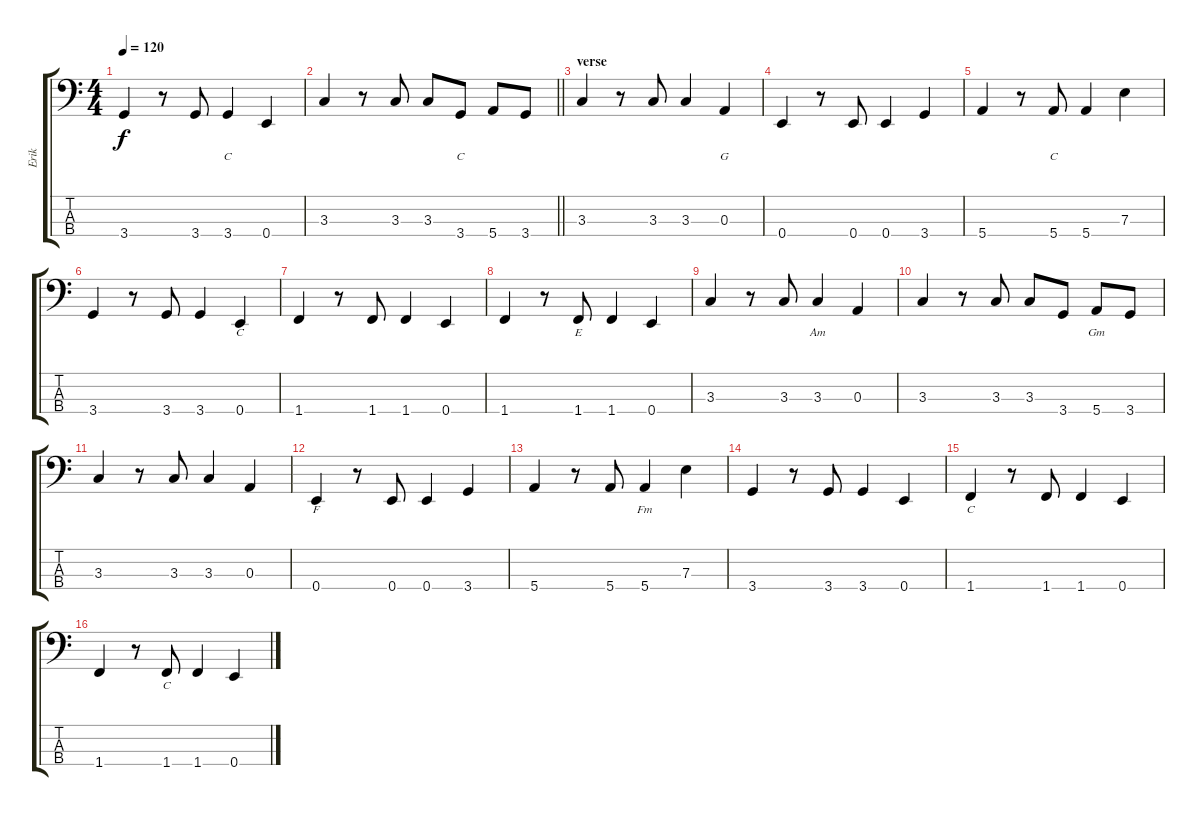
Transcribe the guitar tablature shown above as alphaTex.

\track ("Erik" "Erik") {instrument electricbassfinger}
\staff {score tabs}
\tuning (G2 D2 A1 E1) {hide}
\ts (4 4)
\tempo 120
\clef f4
\ks c
3.4.4{lyrics (0 "") lyrics (1 "") lyrics (2 "") lyrics (3 "") lyrics (4 "") dy f} r.8 3.4.8{lyrics (0 "") lyrics (1 "") lyrics (2 "") lyrics (3 "") lyrics (4 "")} 3.4.4{lyrics (0 "C") lyrics (1 "") lyrics (2 "") lyrics (3 "") lyrics (4 "")} 0.4.4{lyrics (0 "") lyrics (1 "") lyrics (2 "") lyrics (3 "") lyrics (4 "")} |
\barLineRight lightlight
3.3.4{lyrics (0 "") lyrics (1 "") lyrics (2 "") lyrics (3 "") lyrics (4 "")} r.8 3.3.8{lyrics (0 "") lyrics (1 "") lyrics (2 "") lyrics (3 "") lyrics (4 "")} 3.3.8{lyrics (0 "") lyrics (1 "") lyrics (2 "") lyrics (3 "") lyrics (4 "")} 3.4.8{lyrics (0 "C") lyrics (1 "") lyrics (2 "") lyrics (3 "") lyrics (4 "")} 5.4.8{lyrics (0 "") lyrics (1 "") lyrics (2 "") lyrics (3 "") lyrics (4 "")} 3.4.8{lyrics (0 "") lyrics (1 "") lyrics (2 "") lyrics (3 "") lyrics (4 "")} |
\section ("" "verse")
3.3.4{lyrics (0 "") lyrics (1 "") lyrics (2 "") lyrics (3 "") lyrics (4 "")} r.8 3.3.8{lyrics (0 "") lyrics (1 "") lyrics (2 "") lyrics (3 "") lyrics (4 "")} 3.3.4{lyrics (0 "") lyrics (1 "") lyrics (2 "") lyrics (3 "") lyrics (4 "")} 0.3.4{lyrics (0 "G") lyrics (1 "") lyrics (2 "") lyrics (3 "") lyrics (4 "")} |
0.4.4{lyrics (0 "") lyrics (1 "") lyrics (2 "") lyrics (3 "") lyrics (4 "")} r.8 0.4.8{lyrics (0 "") lyrics (1 "") lyrics (2 "") lyrics (3 "") lyrics (4 "")} 0.4.4{lyrics (0 "") lyrics (1 "") lyrics (2 "") lyrics (3 "") lyrics (4 "")} 3.4.4{lyrics (0 "") lyrics (1 "") lyrics (2 "") lyrics (3 "") lyrics (4 "")} |
5.4.4{lyrics (0 "") lyrics (1 "") lyrics (2 "") lyrics (3 "") lyrics (4 "")} r.8 5.4.8{lyrics (0 "C") lyrics (1 "") lyrics (2 "") lyrics (3 "") lyrics (4 "")} 5.4.4{lyrics (0 "") lyrics (1 "") lyrics (2 "") lyrics (3 "") lyrics (4 "")} 7.3.4{lyrics (0 "") lyrics (1 "") lyrics (2 "") lyrics (3 "") lyrics (4 "")} |
3.4.4{lyrics (0 "") lyrics (1 "") lyrics (2 "") lyrics (3 "") lyrics (4 "")} r.8 3.4.8{lyrics (0 "") lyrics (1 "") lyrics (2 "") lyrics (3 "") lyrics (4 "")} 3.4.4{lyrics (0 "") lyrics (1 "") lyrics (2 "") lyrics (3 "") lyrics (4 "")} 0.4.4{lyrics (0 "C") lyrics (1 "") lyrics (2 "") lyrics (3 "") lyrics (4 "")} |
1.4.4{lyrics (0 "") lyrics (1 "") lyrics (2 "") lyrics (3 "") lyrics (4 "")} r.8 1.4.8{lyrics (0 "") lyrics (1 "") lyrics (2 "") lyrics (3 "") lyrics (4 "")} 1.4.4{lyrics (0 "") lyrics (1 "") lyrics (2 "") lyrics (3 "") lyrics (4 "")} 0.4.4{lyrics (0 "") lyrics (1 "") lyrics (2 "") lyrics (3 "") lyrics (4 "")} |
1.4.4{lyrics (0 "") lyrics (1 "") lyrics (2 "") lyrics (3 "") lyrics (4 "")} r.8 1.4.8{lyrics (0 "E") lyrics (1 "") lyrics (2 "") lyrics (3 "") lyrics (4 "")} 1.4.4{lyrics (0 "") lyrics (1 "") lyrics (2 "") lyrics (3 "") lyrics (4 "")} 0.4.4{lyrics (0 "") lyrics (1 "") lyrics (2 "") lyrics (3 "") lyrics (4 "")} |
3.3.4{lyrics (0 "") lyrics (1 "") lyrics (2 "") lyrics (3 "") lyrics (4 "")} r.8 3.3.8{lyrics (0 "") lyrics (1 "") lyrics (2 "") lyrics (3 "") lyrics (4 "")} 3.3.4{lyrics (0 "Am") lyrics (1 "") lyrics (2 "") lyrics (3 "") lyrics (4 "")} 0.3.4{lyrics (0 "") lyrics (1 "") lyrics (2 "") lyrics (3 "") lyrics (4 "")} |
3.3.4{lyrics (0 "") lyrics (1 "") lyrics (2 "") lyrics (3 "") lyrics (4 "")} r.8 3.3.8{lyrics (0 "") lyrics (1 "") lyrics (2 "") lyrics (3 "") lyrics (4 "")} 3.3.8{lyrics (0 "") lyrics (1 "") lyrics (2 "") lyrics (3 "") lyrics (4 "")} 3.4.8{lyrics (0 "") lyrics (1 "") lyrics (2 "") lyrics (3 "") lyrics (4 "")} 5.4.8{lyrics (0 "Gm") lyrics (1 "") lyrics (2 "") lyrics (3 "") lyrics (4 "")} 3.4.8{lyrics (0 "") lyrics (1 "") lyrics (2 "") lyrics (3 "") lyrics (4 "")} |
3.3.4{lyrics (0 "") lyrics (1 "") lyrics (2 "") lyrics (3 "") lyrics (4 "")} r.8 3.3.8{lyrics (0 "") lyrics (1 "") lyrics (2 "") lyrics (3 "") lyrics (4 "")} 3.3.4{lyrics (0 "") lyrics (1 "") lyrics (2 "") lyrics (3 "") lyrics (4 "")} 0.3.4{lyrics (0 "") lyrics (1 "") lyrics (2 "") lyrics (3 "") lyrics (4 "")} |
0.4.4{lyrics (0 "F") lyrics (1 "") lyrics (2 "") lyrics (3 "") lyrics (4 "")} r.8 0.4.8{lyrics (0 "") lyrics (1 "") lyrics (2 "") lyrics (3 "") lyrics (4 "")} 0.4.4{lyrics (0 "") lyrics (1 "") lyrics (2 "") lyrics (3 "") lyrics (4 "")} 3.4.4{lyrics (0 "") lyrics (1 "") lyrics (2 "") lyrics (3 "") lyrics (4 "")} |
5.4.4{lyrics (0 "") lyrics (1 "") lyrics (2 "") lyrics (3 "") lyrics (4 "")} r.8 5.4.8{lyrics (0 "") lyrics (1 "") lyrics (2 "") lyrics (3 "") lyrics (4 "")} 5.4.4{lyrics (0 "Fm") lyrics (1 "") lyrics (2 "") lyrics (3 "") lyrics (4 "")} 7.3.4{lyrics (0 "") lyrics (1 "") lyrics (2 "") lyrics (3 "") lyrics (4 "")} |
3.4.4{lyrics (0 "") lyrics (1 "") lyrics (2 "") lyrics (3 "") lyrics (4 "")} r.8 3.4.8{lyrics (0 "") lyrics (1 "") lyrics (2 "") lyrics (3 "") lyrics (4 "")} 3.4.4{lyrics (0 "") lyrics (1 "") lyrics (2 "") lyrics (3 "") lyrics (4 "")} 0.4.4{lyrics (0 "") lyrics (1 "") lyrics (2 "") lyrics (3 "") lyrics (4 "")} |
1.4.4{lyrics (0 "C") lyrics (1 "") lyrics (2 "") lyrics (3 "") lyrics (4 "")} r.8 1.4.8{lyrics (0 "") lyrics (1 "") lyrics (2 "") lyrics (3 "") lyrics (4 "")} 1.4.4{lyrics (0 "") lyrics (1 "") lyrics (2 "") lyrics (3 "") lyrics (4 "")} 0.4.4{lyrics (0 "") lyrics (1 "") lyrics (2 "") lyrics (3 "") lyrics (4 "")} |
1.4.4{lyrics (0 "") lyrics (1 "") lyrics (2 "") lyrics (3 "") lyrics (4 "")} r.8 1.4.8{lyrics (0 "C") lyrics (1 "") lyrics (2 "") lyrics (3 "") lyrics (4 "")} 1.4.4{lyrics (0 "") lyrics (1 "") lyrics (2 "") lyrics (3 "") lyrics (4 "")} 0.4.4{lyrics (0 "") lyrics (1 "") lyrics (2 "") lyrics (3 "") lyrics (4 "")}
